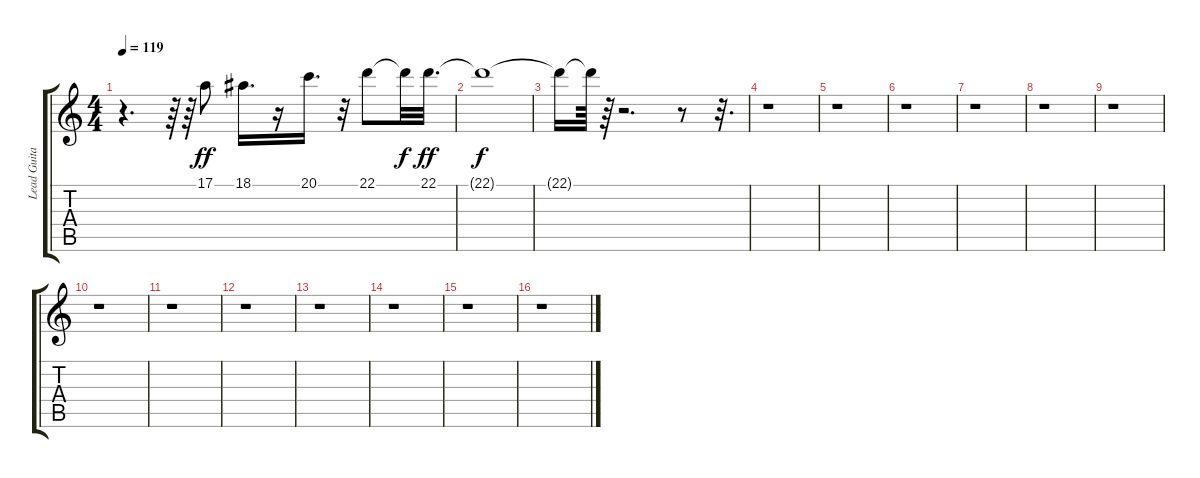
\track ("Lead Guitar L                   " "Lead Guita") {instrument lead1square}
\staff {score tabs}
\tuning (E4 B3 G3 D3 A2 E2) {hide}
\ts (4 4)
\tempo 119
\clef g2
\ks c
r.4{d dy fff} r.64 r.64 17.1.8{dy ff} 18.1.16{d} r.16 20.1.16{d} r.32 22.1.8 22.1{t}.32{dy f} 22.1.32{d dy ff} |
22.1{t}.1{dy f} |
22.1{t}.16 22.1{t}.64 r.64 r.2{d} r.8 r.32{d} |
r.1 |
r.1 |
r.1 |
r.1 |
r.1 |
r.1 |
r.1 |
r.1 |
r.1 |
r.1 |
r.1 |
r.1 |
r.1
